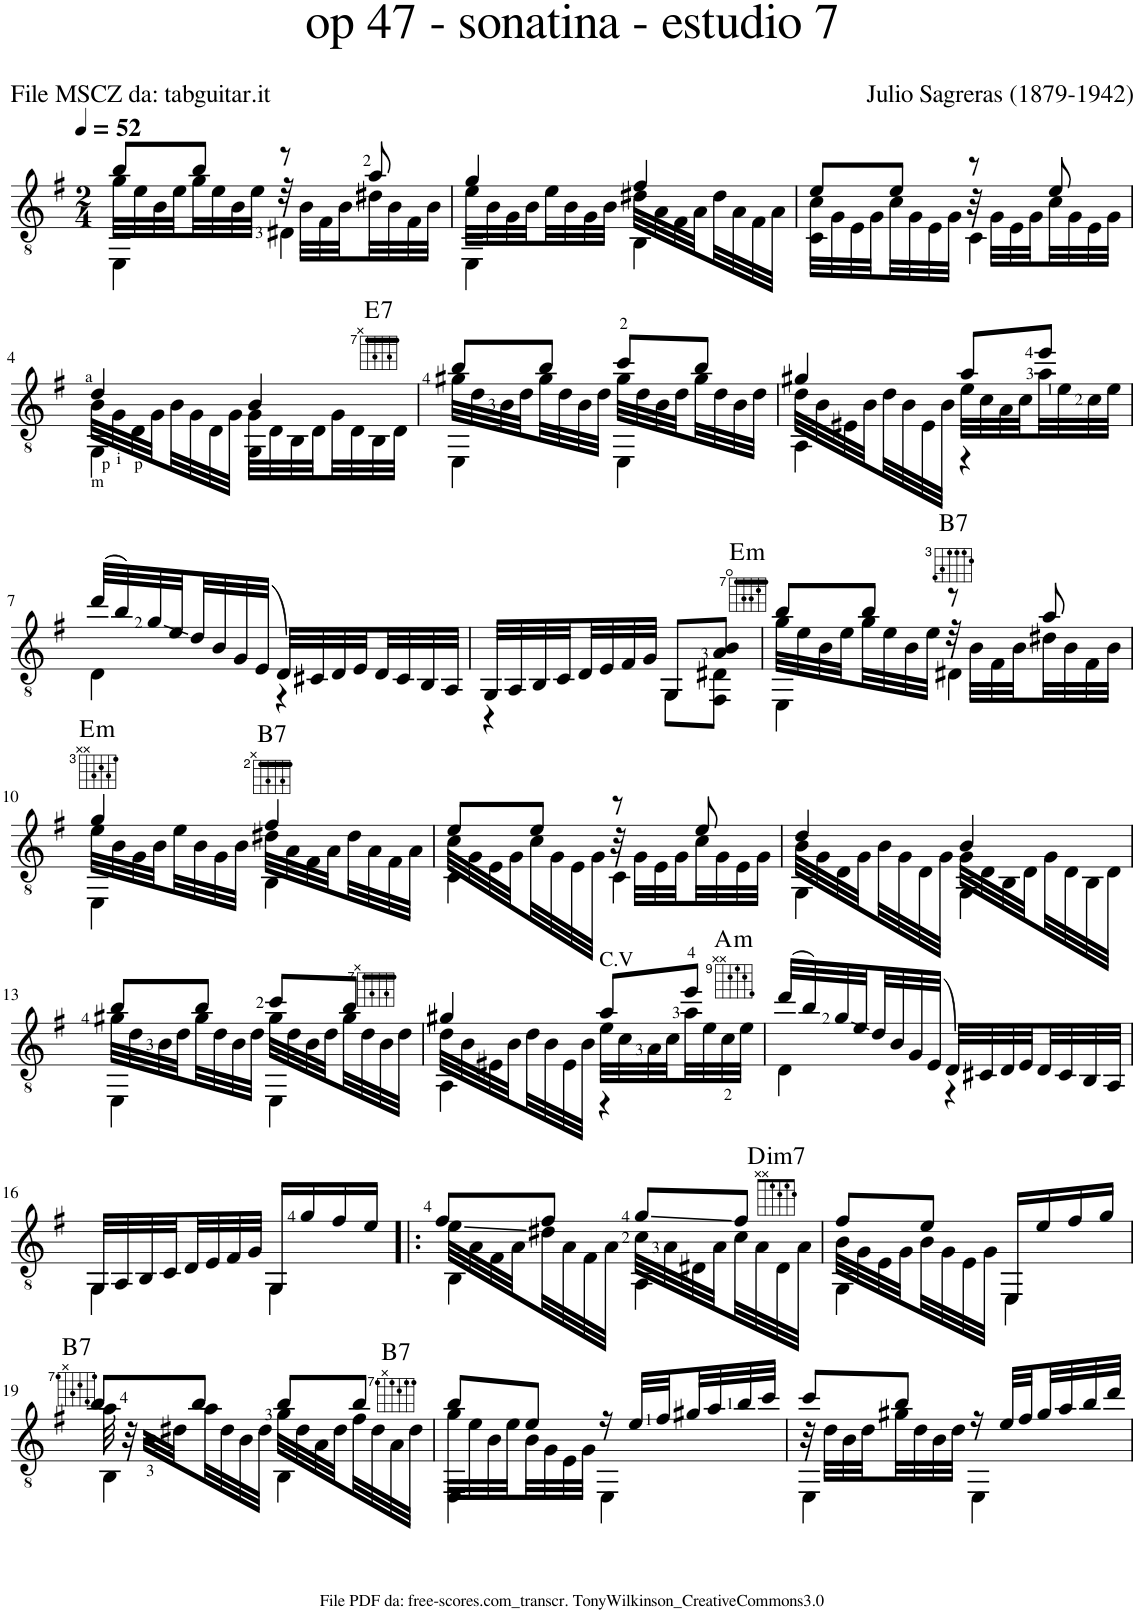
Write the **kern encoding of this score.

**kern	**harte
*part1	*part1
*staff1	*
*I"Guitar	*
*I'Guit.	*
*clefGv2	*
*k[f#]	*
*M2/4	*
*MM52	*
=1	=1
*^	*
*	*^	*
8b/L	32g\LLL	4EE\	.
.	32e\	.	.
.	32B\	.	.
.	32e\	.	.
8b/J	32g\	.	.
.	32e\	.	.
.	32B\	.	.
.	32e\JJJ	.	.
8r	32r	4D#X\	.
.	32B\LLL	.	.
.	32F#\	.	.
.	32B\	.	.
8a/	32d#X\	.	.
.	32B\	.	.
.	32F#\	.	.
.	32B\JJJ	.	.
=2	=2	=2	=2
4g/	32e\LLL	4EE\	.
.	32B\	.	.
.	32G\	.	.
.	32B\	.	.
.	32e\	.	.
.	32B\	.	.
.	32G\	.	.
.	32B\JJJ	.	.
4f#/	32d#X\LLL	4BB\	.
.	32A\	.	.
.	32F#\	.	.
.	32A\	.	.
.	32d#\	.	.
.	32A\	.	.
.	32F#\	.	.
.	32A\JJJ	.	.
=3	=3	=3	=3
8e/L	32c\LLL	4C\	.
.	32G\	.	.
.	32E\	.	.
.	32G\	.	.
8e/J	32c\	.	.
.	32G\	.	.
.	32E\	.	.
.	32G\JJJ	.	.
8r	32r	4C\	.
.	32G\LLL	.	.
.	32E\	.	.
.	32G\	.	.
8e/	32c\	.	.
.	32G\	.	.
.	32E\	.	.
.	32G\JJJ	.	.
!!LO:LB:g=z	!!	!!
=4	=4	=4	=4
4d/	32B\LLL	4GG\	.
.	32G\	.	.
.	32D\	.	.
.	32G\	.	.
.	32B\	.	.
.	32G\	.	.
.	32D\	.	.
.	32G\JJJ	.	.
4B/	32G\LLL	4GG\	.
.	32D\	.	.
.	32BB\	.	.
.	32D\	.	.
.	32G\	.	.
.	32D\	.	.
.	32BB\	.	.
.	32D\JJJ	.	.
=5	=5	=5	=5
!	!	!	!LO:H:kt=7
8b/L	32g#X\LLL	4EE\	E:7
.	32d\	.	.
.	32B\	.	.
.	32d\	.	.
8b/J	32g#\	.	.
.	32d\	.	.
.	32B\	.	.
.	32d\JJJ	.	.
8cc/L	32g#\LLL	4EE\	.
.	32d\	.	.
.	32B\	.	.
.	32d\	.	.
8b/J	32g#\	.	.
.	32d\	.	.
.	32B\	.	.
.	32d\JJJ	.	.
=6	=6	=6	=6
4g#X/	32d\LLL	4AA\	.
.	32B\	.	.
.	32E#X\	.	.
.	32B\	.	.
.	32d\	.	.
.	32B\	.	.
.	32E#\	.	.
.	32B\JJJ	.	.
8a/L	32e\LLL	4r	.
.	32c\	.	.
.	32A\	.	.
.	32c\	.	.
8ee/J	32a\	.	.
.	32e\	.	.
.	32c\	.	.
.	32e\JJJ	.	.
*	*v	*v	*
!!LO:LB:g=z
=7	=7	=7
(32dd/LLL	4D\	.
32b/)	.	.
32g/	.	.
32e/	.	.
32d/	.	.
32B/	.	.
32G/	.	.
(32E/JJJ	.	.
32D/LLL)	4r	.
32C#X/	.	.
32D/	.	.
32E/	.	.
32D/	.	.
32C#/	.	.
32BB/	.	.
32AA/JJJ	.	.
=8	=8	=8
32GG/LLL	4r	.
32AA/	.	.
32BB/	.	.
32C/	.	.
32D/	.	.
32E/	.	.
32F#/	.	.
32G/JJJ	.	.
8GG/L	8GG\L	.
8A/ 8B/J	8FF#\ 8D#X\J	.
=9	=9	=9
*	*^	*
!	!	!	!LO:H:kt=m
8b/L	32g\LLL	4EE\	E:min
.	32e\	.	.
.	32B\	.	.
.	32e\	.	.
8b/J	32g\	.	.
.	32e\	.	.
.	32B\	.	.
.	32e\JJJ	.	.
!	!	!	!LO:H:kt=7
8r	32r	4D#X\	B:7
.	32B\LLL	.	.
.	32F#\	.	.
.	32B\	.	.
8a/	32d#X\	.	.
.	32B\	.	.
.	32F#\	.	.
.	32B\JJJ	.	.
!!LO:LB:g=z	!!	!!
=10	=10	=10	=10
!	!	!	!LO:H:kt=m
4g/	32e\LLL	4EE\	E:min
.	32B\	.	.
.	32G\	.	.
.	32B\	.	.
.	32e\	.	.
.	32B\	.	.
.	32G\	.	.
.	32B\JJJ	.	.
!	!	!	!LO:H:kt=7
4f#/	32d#X\LLL	4BB\	B:7
.	32A\	.	.
.	32F#\	.	.
.	32A\	.	.
.	32d#\	.	.
.	32A\	.	.
.	32F#\	.	.
.	32A\JJJ	.	.
=11	=11	=11	=11
8e/L	32c\LLL	4C\	.
.	32G\	.	.
.	32E\	.	.
.	32G\	.	.
8e/J	32c\	.	.
.	32G\	.	.
.	32E\	.	.
.	32G\JJJ	.	.
8r	32r	4C\	.
.	32G\LLL	.	.
.	32E\	.	.
.	32G\	.	.
8e/	32c\	.	.
.	32G\	.	.
.	32E\	.	.
.	32G\JJJ	.	.
=12	=12	=12	=12
4d/	32B\LLL	4GG\	.
.	32G\	.	.
.	32D\	.	.
.	32G\	.	.
.	32B\	.	.
.	32G\	.	.
.	32D\	.	.
.	32G\JJJ	.	.
4B/	32G\LLL	4GG\	.
.	32D\	.	.
.	32BB\	.	.
.	32D\	.	.
.	32G\	.	.
.	32D\	.	.
.	32BB\	.	.
.	32D\JJJ	.	.
!!LO:LB:g=z	!!	!!
=13	=13	=13	=13
8b/L	32g#X\LLL	4EE\	.
.	32d\	.	.
.	32B\	.	.
.	32d\	.	.
8b/J	32g#\	.	.
.	32d\	.	.
.	32B\	.	.
.	32d\JJJ	.	.
8cc/L	32g#\LLL	4EE\	.
.	32d\	.	.
.	32B\	.	.
.	32d\	.	.
8b/J	32g#\	.	.
.	32d\	.	.
.	32B\	.	.
.	32d\JJJ	.	.
=14	=14	=14	=14
4g#X/	32d\LLL	4AA\	.
.	32B\	.	.
.	32E#X\	.	.
.	32B\	.	.
.	32d\	.	.
.	32B\	.	.
.	32E#\	.	.
.	32B\JJJ	.	.
!LO:TX:a:t=C.V	!	!	!
8a/L	32e\LLL	4r	.
.	32c\	.	.
.	32A\	.	.
.	32c\	.	.
!	!	!	!LO:H:kt=m
8ee/J	32a\	.	A:min
.	32e\	.	.
.	32c\	.	.
.	32e\JJJ	.	.
*	*v	*v	*
=15	=15	=15
(32dd/LLL	4D\	.
32b/)	.	.
32g/	.	.
32e/	.	.
32d/	.	.
32B/	.	.
32G/	.	.
(32E/JJJ	.	.
32D/LLL)	4r	.
32C#X/	.	.
32D/	.	.
32E/	.	.
32D/	.	.
32C#/	.	.
32BB/	.	.
32AA/JJJ	.	.
!!LO:LB:g=z	!!
=16	=16	=16
32GG/LLL	4GG\	.
32AA/	.	.
32BB/	.	.
32C/	.	.
32D/	.	.
32E/	.	.
32F#/	.	.
32G/JJJ	.	.
16GG/LL	4GG\	.
16g/	.	.
16f#/	.	.
16e/JJ	.	.
=17!|:	=17!|:	=17!|:
*	*^	*
8f#/L	32e\LLL	4BB\	.
.	32A\	.	.
.	32F#\	.	.
.	32A\	.	.
8f#/J	32d#X\	.	.
.	32A\	.	.
.	32F#\	.	.
.	32A\JJJ	.	.
8g/L	32c\LLL	4AA\	.
.	32A\	.	.
.	32D#X\	.	.
.	32A\	.	.
!	!	!	!LO:H:kt=im
8f#/J	32c\	.	.
.	32A\	.	.
.	32D#\	.	.
.	32A\JJJ	.	.
=18	=18	=18	=18
8f#/L	32B\LLL	4GG\	.
.	32G\	.	.
.	32E\	.	.
.	32G\	.	.
8e/J	32B\	.	.
.	32G\	.	.
.	32E\	.	.
.	32G\JJJ	.	.
16EE/LL	4ryy	4EE\	.
16e/	.	.	.
16f#/	.	.	.
16g/JJ	.	.	.
!!LO:LB:g=z	!!	!!
=19	=19	=19	=19
!	!	!	!LO:H:kt=7
8b/L	32a\	4BB\	B:7
.	32r	.	.
.	32B\LLL	.	.
.	32d#X\	.	.
8b/J	32a\	.	.
.	32d#\	.	.
.	32B\	.	.
.	32d#\JJJ	.	.
8b/L	32g\LLL	4BB\	.
.	32d#\	.	.
.	32A\	.	.
.	32d#\	.	.
!	!	!	!LO:H:kt=7
8b/J	32f#\	.	B:7
.	32d#\	.	.
.	32A\	.	.
.	32d#\JJJ	.	.
=20	=20	=20	=20
8b/L	32g\LLL	4EE\	.
.	32e\	.	.
.	32B\	.	.
.	32e\	.	.
8e/J	32B\	.	.
.	32G\	.	.
.	32E\	.	.
.	32G\JJJ	.	.
16r	4ryy	4EE\	.
32e/LLL	.	.	.
32f#/	.	.	.
32g#X/	.	.	.
32a/	.	.	.
32b/	.	.	.
32cc/JJJ	.	.	.
=21	=21	=21	=21
8cc/L	32r	4EE\	.
.	32d\LLL	.	.
.	32B\	.	.
.	32d\	.	.
8b/J	32g#X\	.	.
.	32d\	.	.
.	32B\	.	.
.	32d\JJJ	.	.
16r	4ryy	4EE\	.
32e/LLL	.	.	.
32f#/	.	.	.
32g#/	.	.	.
32a/	.	.	.
32b/	.	.	.
32dd/JJJ	.	.	.
*v	*v	*v	*
=	=
*-	*-
